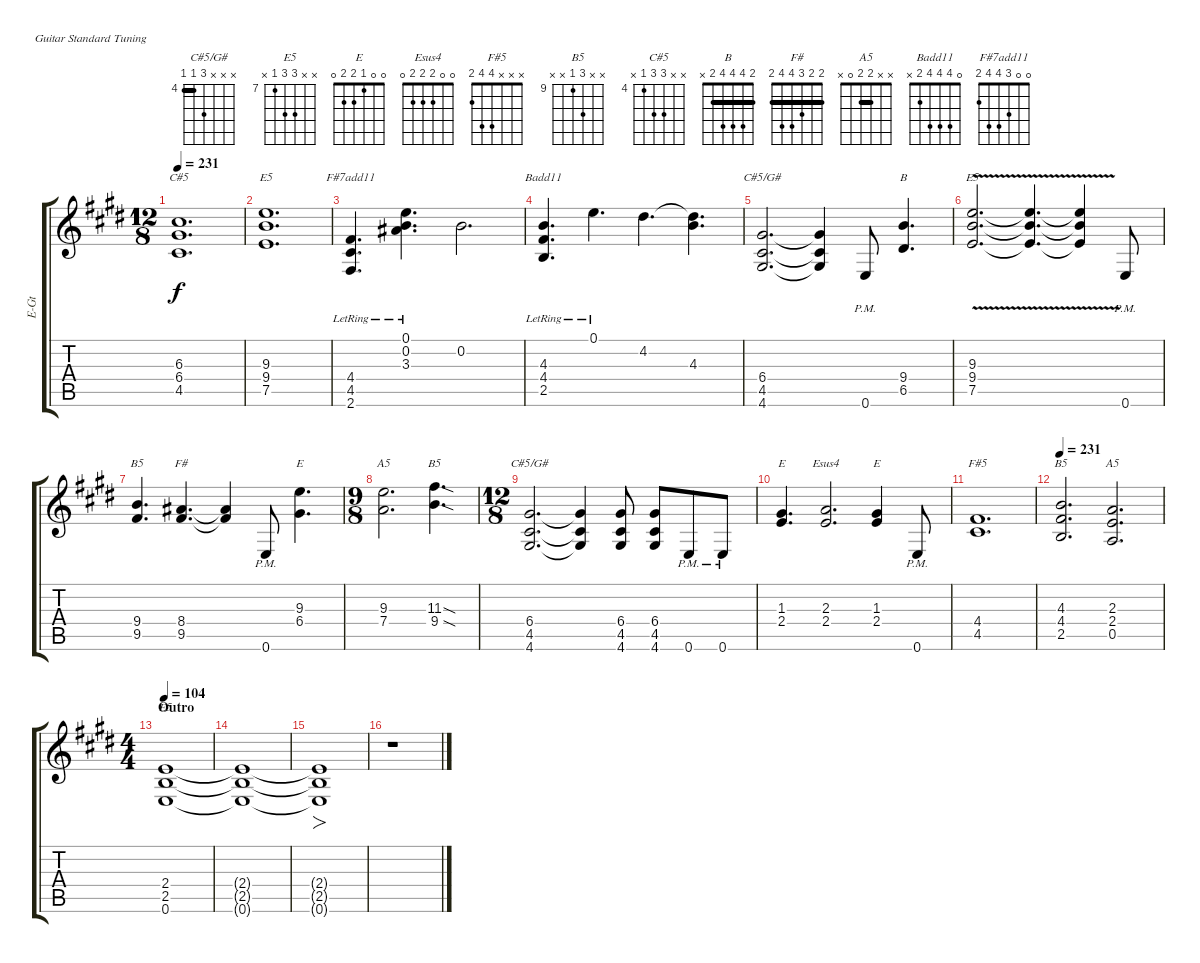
\defaultSystemsLayout 4
\bracketExtendMode groupsimilarinstruments
\otherSystemsTrackNameOrientation horizontal
\track ("Rhythm Guitar II" "E-Gt") {multiBarRest instrument distortionguitar}
\staff {score tabs}
\tuning (E4 B3 G3 D3 A2 E2)
\chord ("C#5/G#" x x x 6 4 4) {firstfret 4 showfingering false barre 4}
\chord ("E5" x x x 2 2 0) {showfingering false barre 2}
\chord ("E" 0 0 1 2 2 0) {showfingering false}
\chord ("Esus4" 0 0 2 2 2 0) {showfingering false}
\chord ("F#5" x x x 4 4 2) {showfingering false}
\chord ("B5" x x 4 4 2 x) {showfingering false}
\chord ("C#5" x x 6 6 4 x) {firstfret 4 showfingering false}
\chord ("B" 2 4 4 4 2 x) {showfingering false barre 2}
\chord ("E5" x x 9 9 7 x) {firstfret 7 showfingering false}
\chord ("F#" 2 2 3 4 4 2) {showfingering false barre (2 2)}
\chord ("A5" x x 9 7 x x) {firstfret 7 showfingering false}
\chord ("B5" x x 11 9 x x) {firstfret 9 showfingering false}
\chord ("Badd11" 0 4 4 4 2 x) {showfingering false}
\chord ("F#7add11" 0 0 3 4 4 2) {showfingering false}
\chord ("A5" x x 2 2 0 x) {showfingering false barre 2}
\ts (12 8)
\tempo 231
\clef g2
\ks c#minor
(4.5{acc #} 6.4{acc #} 6.3{acc #}).1{d ch "C#5" dy f} |
(9.3{acc forcenatural} 9.4{acc forcenatural} 7.5{acc forcenatural}).1{d ch "E5"} |
(2.6{lr acc #} 4.5{lr acc #} 4.4{lr acc #}).4{d ch "F#7add11"} (0.1{lr acc forcenatural} 0.2{lr acc forcenatural} 3.3{acc #}).4{d} 0.2{acc forcenatural}.2{d} |
(4.3{lr acc forcenatural} 4.4{lr acc #} 2.5{lr acc forcenatural}).4{d ch "Badd11"} 0.1{lr acc forcenatural}.4{d} 4.2{acc #}.4{d} (4.3{acc forcenatural} 4.2{t acc #}).4{d} |
(6.4{acc #} 4.5{acc #} 4.6{acc #}).2{d ch "C#5/G#"} (6.4{t acc #} 4.5{t acc #} 4.6{t acc #}).4 0.6{pm acc forcenatural}.8 (6.5{acc #} 9.4{acc forcenatural}).4{d ch "B"} |
(7.5{v acc forcenatural} 9.4{v acc forcenatural} 9.3{v acc forcenatural}).2{d ch "E5"} (7.5{v t acc forcenatural} 9.4{v t acc forcenatural} 9.3{v t acc forcenatural}).4{d} (7.5{t acc forcenatural} 9.4{t acc forcenatural} 9.3{t acc forcenatural}).4 0.6{pm acc forcenatural}.8 |
(9.5{acc #} 9.4{acc forcenatural}).4{d ch "B5"} (8.4{acc #} 9.5{acc #}).4{d ch "F#"} (8.4{t acc #} 9.5{t acc #}).4 0.6{pm acc forcenatural}.8 (6.4{acc #} 9.3{acc forcenatural}).4{d ch "E"} |
\ts (9 8)
(9.3{acc forcenatural} 7.4{acc forcenatural}).2{d ch "A5"} (9.4{sod acc forcenatural} 11.3{sod acc #}).4{d ch "B5"} |
\ts (12 8)
(4.6{acc #} 4.5{acc #} 6.4{acc #}).2{d ch "C#5/G#"} (4.6{t acc #} 4.5{t acc #} 6.4{t acc #}).4 (6.4{acc #} 4.5{acc #} 4.6{acc #}).8 (6.4{acc #} 4.5{acc #} 4.6{acc #}).8 0.6{pm acc forcenatural}.8 0.6{pm acc forcenatural}.8 |
(1.3{acc #} 2.4{acc forcenatural}).4{d ch "E"} (2.4{acc forcenatural} 2.3{acc forcenatural}).2{d ch "Esus4"} (1.3{acc #} 2.4{acc forcenatural}).4{ch "E"} 0.6{pm acc forcenatural}.8 |
(4.5{acc #} 4.4{acc #}).1{d ch "F#5"} |
\tempo 231
(2.5{acc forcenatural} 4.4{acc #} 4.3{acc forcenatural}).2{d ch "B5"} (2.3{acc forcenatural} 2.4{acc forcenatural} 0.5{acc forcenatural}).2{d ch "A5"} |
\ts (4 4)
\section ("" "Outro")
\tempo 104
(0.6{acc forcenatural} 2.5{acc forcenatural} 2.4{acc forcenatural}).1{ch "E5"} |
(2.4{t acc forcenatural} 2.5{t acc forcenatural} 0.6{t acc forcenatural}).1 |
(0.6{t acc forcenatural} 2.5{t acc forcenatural} 2.4{t acc forcenatural}).1{fo} |
r.1
